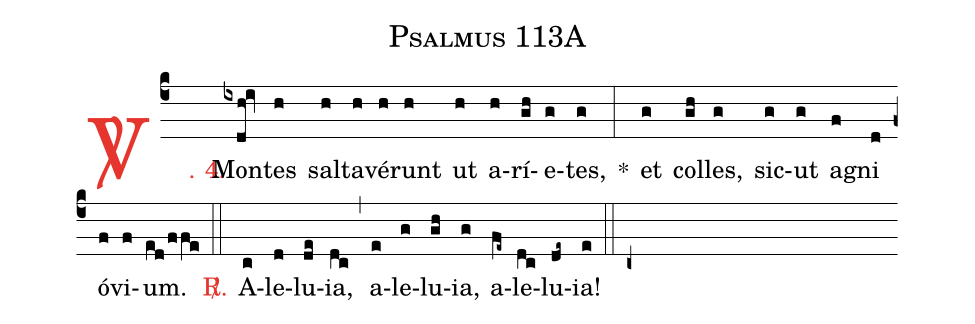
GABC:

name: Psalmus 113A;
%%
(c4)

<c><sp>V/</sp>. 4.</c>() Mon(ixdh!iv)tes(h) sal(h)ta(h)vé(h)runt(h) ut(h) a(h)rí(gh)e(g)tes,(g) *(:) et(g) col(gh)les,(g) sic(g)ut(g) a(f)gni(d) ó(f)vi(f)um.(ed/ffe)

(::)

<c><sp>R/</sp>.</c>() A(c)le(d)lu(de)ia,(dc) (,) a(e)le(g)lu(gh)ia,(g) a(fe~)le(dc)lu(de~)ia!(e)

(::)

(c+)
